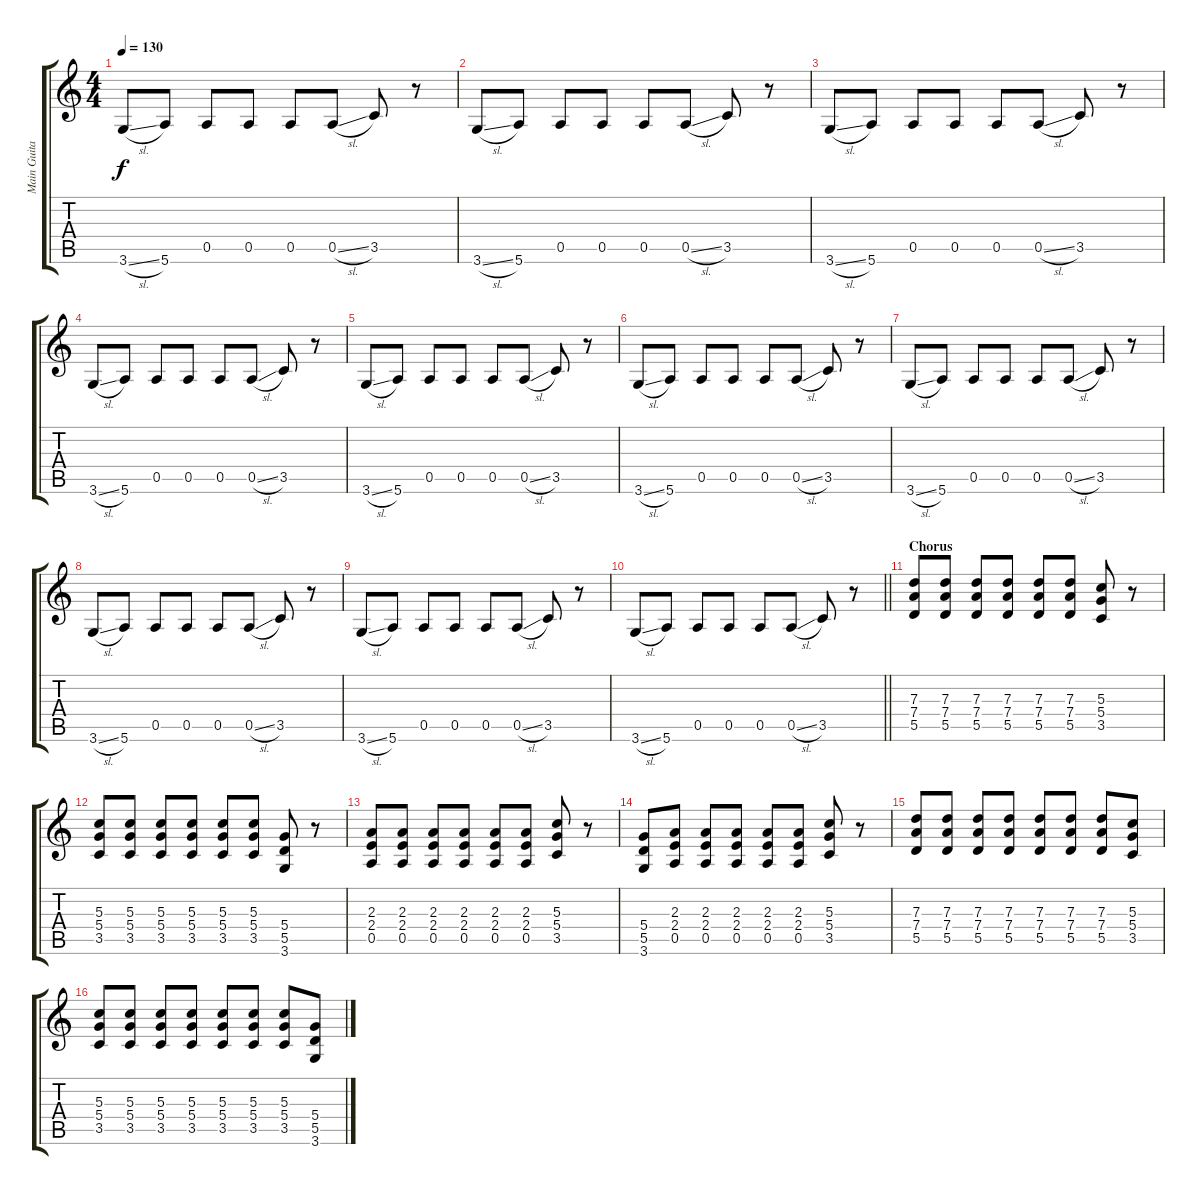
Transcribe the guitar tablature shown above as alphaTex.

\track ("Main Guitar" "Main Guita") {instrument distortionguitar}
\staff {score tabs}
\tuning (E4 B3 G3 D3 A2 E2) {hide}
\ts (4 4)
\tempo 130
\clef g2
\ks c
3.6{sl}.8{dy f} 5.6.8 0.5.8 0.5.8 0.5.8 0.5{sl}.8 3.5.8 r.8 |
3.6{sl}.8 5.6.8 0.5.8 0.5.8 0.5.8 0.5{sl}.8 3.5.8 r.8 |
3.6{sl}.8 5.6.8 0.5.8 0.5.8 0.5.8 0.5{sl}.8 3.5.8 r.8 |
3.6{sl}.8 5.6.8 0.5.8 0.5.8 0.5.8 0.5{sl}.8 3.5.8 r.8 |
3.6{sl}.8 5.6.8 0.5.8 0.5.8 0.5.8 0.5{sl}.8 3.5.8 r.8 |
3.6{sl}.8 5.6.8 0.5.8 0.5.8 0.5.8 0.5{sl}.8 3.5.8 r.8 |
3.6{sl}.8 5.6.8 0.5.8 0.5.8 0.5.8 0.5{sl}.8 3.5.8 r.8 |
3.6{sl}.8 5.6.8 0.5.8 0.5.8 0.5.8 0.5{sl}.8 3.5.8 r.8 |
3.6{sl}.8 5.6.8 0.5.8 0.5.8 0.5.8 0.5{sl}.8 3.5.8 r.8 |
\barLineRight lightlight
3.6{sl}.8 5.6.8 0.5.8 0.5.8 0.5.8 0.5{sl}.8 3.5.8 r.8 |
\section ("" "Chorus")
(7.3 7.4 5.5).8 (7.3 7.4 5.5).8 (7.3 7.4 5.5).8 (7.3 7.4 5.5).8 (7.3 7.4 5.5).8 (7.3 7.4 5.5).8 (5.3 5.4 3.5).8 r.8 |
(5.3 5.4 3.5).8 (5.3 5.4 3.5).8 (5.3 5.4 3.5).8 (5.3 5.4 3.5).8 (5.3 5.4 3.5).8 (5.3 5.4 3.5).8 (5.4 5.5 3.6).8 r.8 |
(2.3 2.4 0.5).8 (2.3 2.4 0.5).8 (2.3 2.4 0.5).8 (2.3 2.4 0.5).8 (2.3 2.4 0.5).8 (2.3 2.4 0.5).8 (5.3 5.4 3.5).8 r.8 |
(5.4 5.5 3.6).8 (2.3 2.4 0.5).8 (2.3 2.4 0.5).8 (2.3 2.4 0.5).8 (2.3 2.4 0.5).8 (2.3 2.4 0.5).8 (5.3 5.4 3.5).8 r.8 |
(7.3 7.4 5.5).8 (7.3 7.4 5.5).8 (7.3 7.4 5.5).8 (7.3 7.4 5.5).8 (7.3 7.4 5.5).8 (7.3 7.4 5.5).8 (7.3 7.4 5.5).8 (5.3 5.4 3.5).8 |
(5.3 5.4 3.5).8 (5.3 5.4 3.5).8 (5.3 5.4 3.5).8 (5.3 5.4 3.5).8 (5.3 5.4 3.5).8 (5.3 5.4 3.5).8 (5.3 5.4 3.5).8 (5.4 5.5 3.6).8
